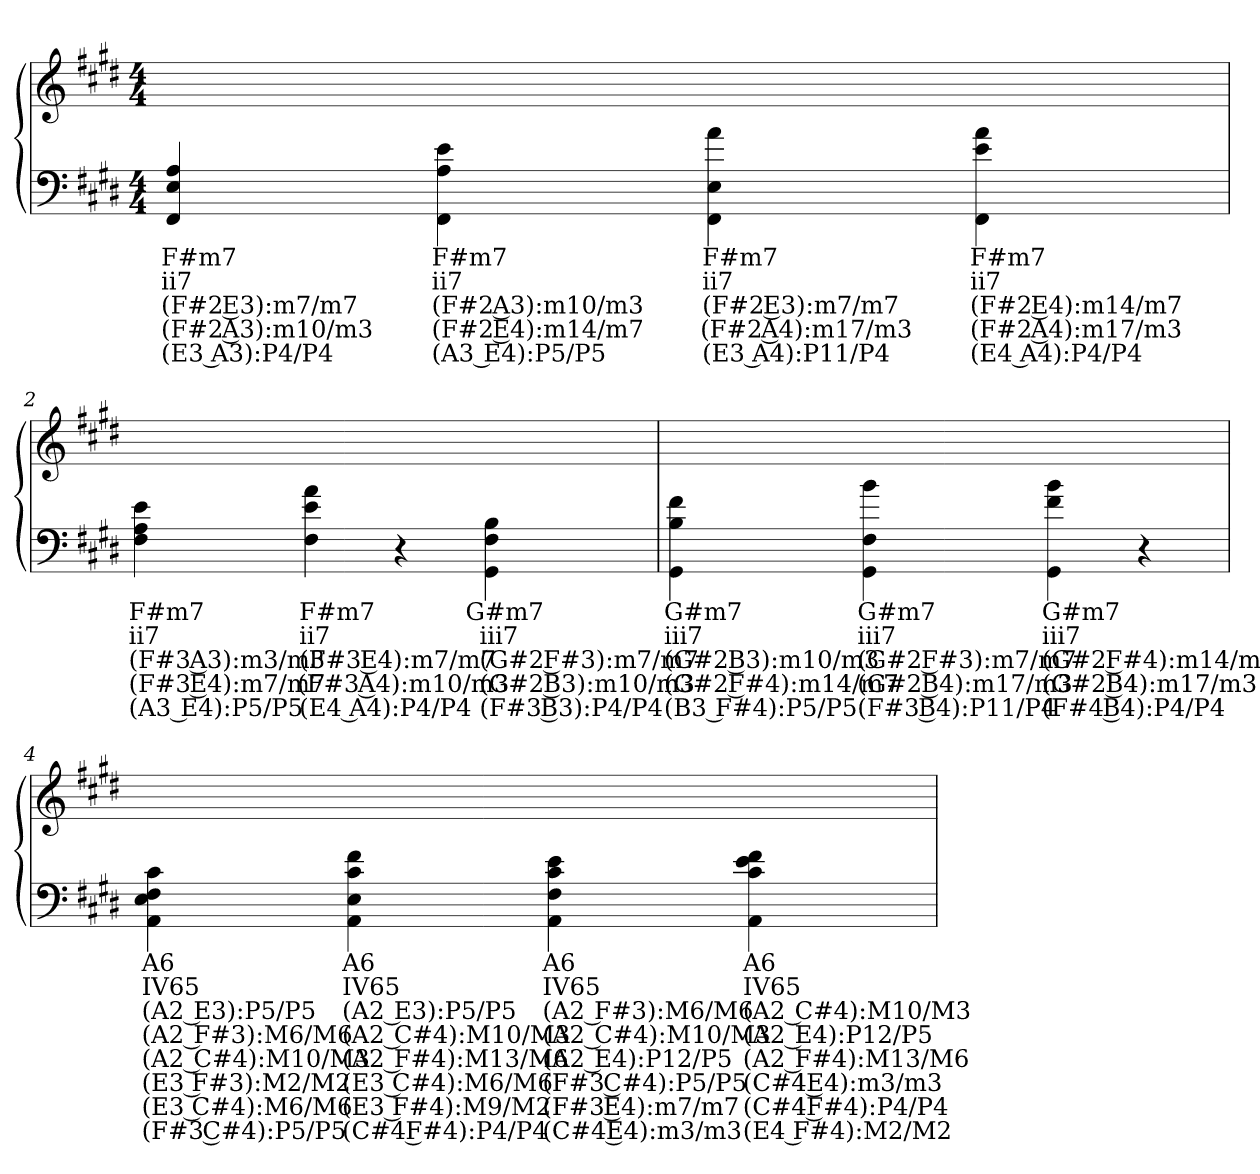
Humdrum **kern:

**kern	**text	**text	**text	**text	**text	**text	**text	**text	**kern
*part2	*part2	*part2	*part2	*part2	*part2	*part2	*part2	*part2	*part1
*staff2	*staff2	*staff2	*staff2	*staff2	*staff2	*staff2	*staff2	*staff2	*staff1
*clefF4	*	*	*	*	*	*	*	*	*clefG2
*k[f#c#g#d#]	*	*	*	*	*	*	*	*	*k[f#c#g#d#]
*E:	*	*	*	*	*	*	*	*	*E:
*M4/4	*	*	*	*	*	*	*	*	*M4/4
*MM60	*	*	*	*	*	*	*	*	*MM60
=1	=1	=1	=1	=1	=1	=1	=1	=1	=1
4FF# 4E 4A	F#m7	ii7	(F#2 E3):m7/m7	(F#2 A3):m10/m3	(E3 A3):P4/P4	.	.	.	1ryy
4FF# 4A 4e	F#m7	ii7	(F#2 A3):m10/m3	(F#2 E4):m14/m7	(A3 E4):P5/P5	.	.	.	.
4FF# 4E 4a	F#m7	ii7	(F#2 E3):m7/m7	(F#2 A4):m17/m3	(E3 A4):P11/P4	.	.	.	.
4FF# 4e 4a	F#m7	ii7	(F#2 E4):m14/m7	(F#2 A4):m17/m3	(E4 A4):P4/P4	.	.	.	.
=2	=2	=2	=2	=2	=2	=2	=2	=2	=2
4F# 4A 4e	F#m7	ii7	(F#3 A3):m3/m3	(F#3 E4):m7/m7	(A3 E4):P5/P5	.	.	.	1ryy
4F# 4e 4a	F#m7	ii7	(F#3 E4):m7/m7	(F#3 A4):m10/m3	(E4 A4):P4/P4	.	.	.	.
4r	.	.	.	.	.	.	.	.	.
4GG# 4F# 4B	G#m7	iii7	(G#2 F#3):m7/m7	(G#2 B3):m10/m3	(F#3 B3):P4/P4	.	.	.	.
=3	=3	=3	=3	=3	=3	=3	=3	=3	=3
4GG# 4B 4f#	G#m7	iii7	(G#2 B3):m10/m3	(G#2 F#4):m14/m7	(B3 F#4):P5/P5	.	.	.	1ryy
4GG# 4F# 4b	G#m7	iii7	(G#2 F#3):m7/m7	(G#2 B4):m17/m3	(F#3 B4):P11/P4	.	.	.	.
4GG# 4f# 4b	G#m7	iii7	(G#2 F#4):m14/m7	(G#2 B4):m17/m3	(F#4 B4):P4/P4	.	.	.	.
4r	.	.	.	.	.	.	.	.	.
=4	=4	=4	=4	=4	=4	=4	=4	=4	=4
4AA 4E 4F# 4c#	A6	IV65	(A2 E3):P5/P5	(A2 F#3):M6/M6	(A2 C#4):M10/M3	(E3 F#3):M2/M2	(E3 C#4):M6/M6	(F#3 C#4):P5/P5	1ryy
4AA 4E 4c# 4f#	A6	IV65	(A2 E3):P5/P5	(A2 C#4):M10/M3	(A2 F#4):M13/M6	(E3 C#4):M6/M6	(E3 F#4):M9/M2	(C#4 F#4):P4/P4	.
4AA 4F# 4c# 4e	A6	IV65	(A2 F#3):M6/M6	(A2 C#4):M10/M3	(A2 E4):P12/P5	(F#3 C#4):P5/P5	(F#3 E4):m7/m7	(C#4 E4):m3/m3	.
4AA 4c# 4e 4f#	A6	IV65	(A2 C#4):M10/M3	(A2 E4):P12/P5	(A2 F#4):M13/M6	(C#4 E4):m3/m3	(C#4 F#4):P4/P4	(E4 F#4):M2/M2	.
=	=	=	=	=	=	=	=	=	=
*-	*-	*-	*-	*-	*-	*-	*-	*-	*-
